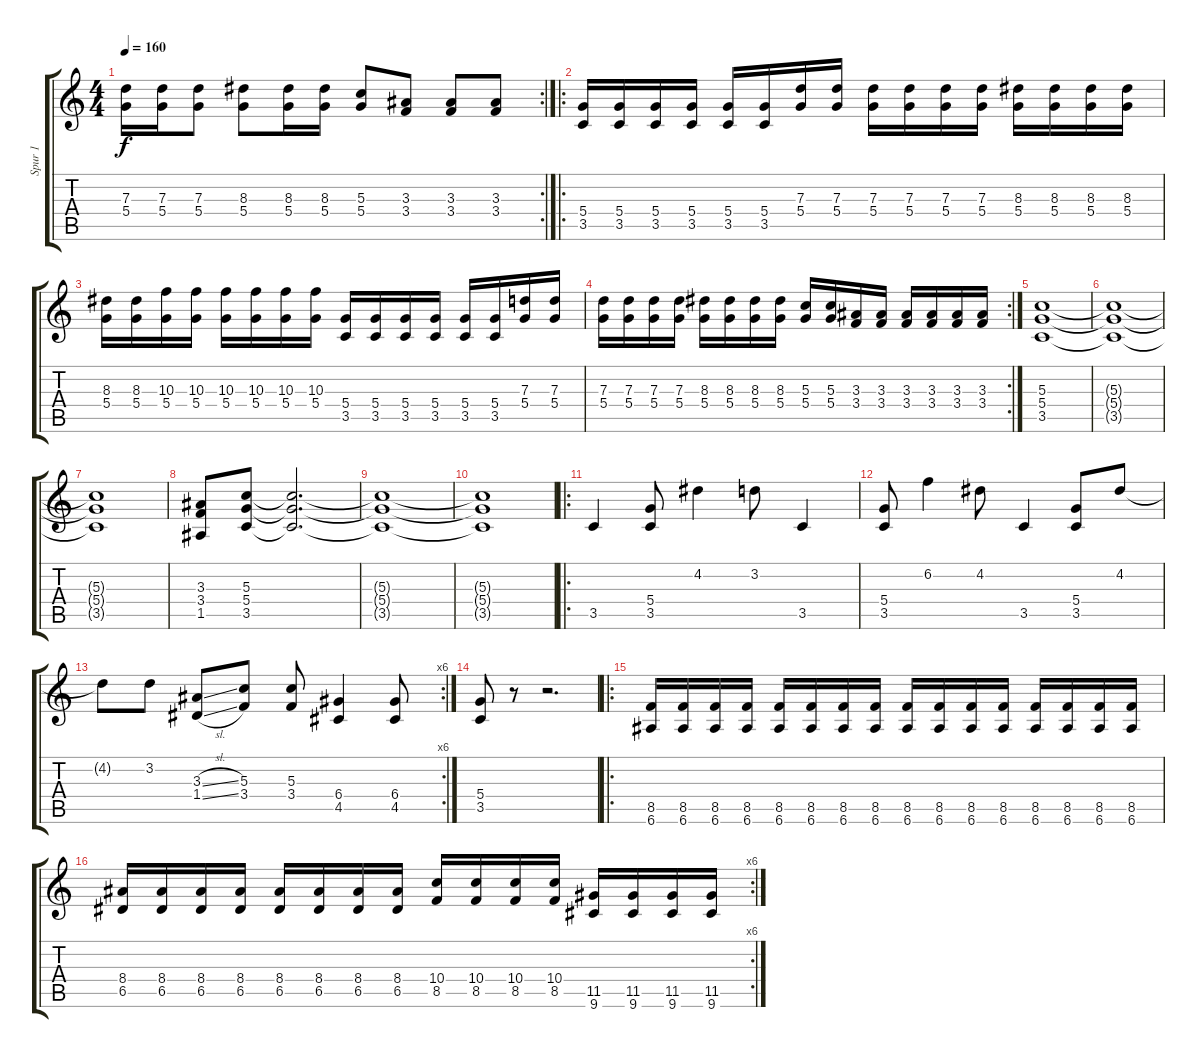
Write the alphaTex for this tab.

\track ("Spur 1" "Spur 1") {instrument distortionguitar}
\staff {score tabs}
\tuning (E4 B3 G3 D3 A2 E2) {hide}
\rc 2
\ts (4 4)
\tempo 160
\clef g2
\ks c
(7.3 5.4).16{dy f} (7.3 5.4).16 (7.3 5.4).8 (8.3 5.4).8 (8.3 5.4).16 (8.3 5.4).16 (5.3 5.4).8 (3.3 3.4).8 (3.3 3.4).8 (3.3 3.4).8 |
\ro
(5.4 3.5).16 (5.4 3.5).16 (5.4 3.5).16 (5.4 3.5).16 (5.4 3.5).16 (5.4 3.5).16 (7.3 5.4).16 (7.3 5.4).16 (7.3 5.4).16 (7.3 5.4).16 (7.3 5.4).16 (7.3 5.4).16 (8.3 5.4).16 (8.3 5.4).16 (8.3 5.4).16 (8.3 5.4).16 |
(8.3 5.4).16 (8.3 5.4).16 (10.3 5.4).16 (10.3 5.4).16 (10.3 5.4).16 (10.3 5.4).16 (10.3 5.4).16 (10.3 5.4).16 (5.4 3.5).16 (5.4 3.5).16 (5.4 3.5).16 (5.4 3.5).16 (5.4 3.5).16 (5.4 3.5).16 (7.3 5.4).16 (7.3 5.4).16 |
\rc 2
(7.3 5.4).16 (7.3 5.4).16 (7.3 5.4).16 (7.3 5.4).16 (8.3 5.4).16 (8.3 5.4).16 (8.3 5.4).16 (8.3 5.4).16 (5.3 5.4).16 (5.3 5.4).16 (3.3 3.4).16 (3.3 3.4).16 (3.3 3.4).16 (3.3 3.4).16 (3.3 3.4).16 (3.3 3.4).16 |
(5.3 5.4 3.5).1 |
(5.3{t} 5.4{t} 3.5{t}).1 |
(5.3{t} 5.4{t} 3.5{t}).1 |
(3.3 3.4 1.5).8 (5.3 5.4 3.5).8 (5.3{t} 5.4{t} 3.5{t}).2{d} |
(5.3{t} 5.4{t} 3.5{t}).1 |
(5.3{t} 5.4{t} 3.5{t}).1 |
\ro
3.5.4 (5.4 3.5).8 4.2.4 3.2.8 3.5.4 |
(5.4 3.5).8 6.2.4 4.2.8 3.5.4 (5.4 3.5).8 4.2.8 |
\rc 6
4.2{t}.8 3.2.8 (3.3{sl} 1.4{sl}).8 (5.3 3.4).8 (5.3 3.4).8 (6.4 4.5).4 (6.4 4.5).8 |
(5.4 3.5).8 r.8 r.2{d} |
\ro
(8.5 6.6).16 (8.5 6.6).16 (8.5 6.6).16 (8.5 6.6).16 (8.5 6.6).16 (8.5 6.6).16 (8.5 6.6).16 (8.5 6.6).16 (8.5 6.6).16 (8.5 6.6).16 (8.5 6.6).16 (8.5 6.6).16 (8.5 6.6).16 (8.5 6.6).16 (8.5 6.6).16 (8.5 6.6).16 |
\rc 6
(8.4 6.5).16 (8.4 6.5).16 (8.4 6.5).16 (8.4 6.5).16 (8.4 6.5).16 (8.4 6.5).16 (8.4 6.5).16 (8.4 6.5).16 (10.4 8.5).16 (10.4 8.5).16 (10.4 8.5).16 (10.4 8.5).16 (11.5 9.6).16 (11.5 9.6).16 (11.5 9.6).16 (11.5 9.6).16
